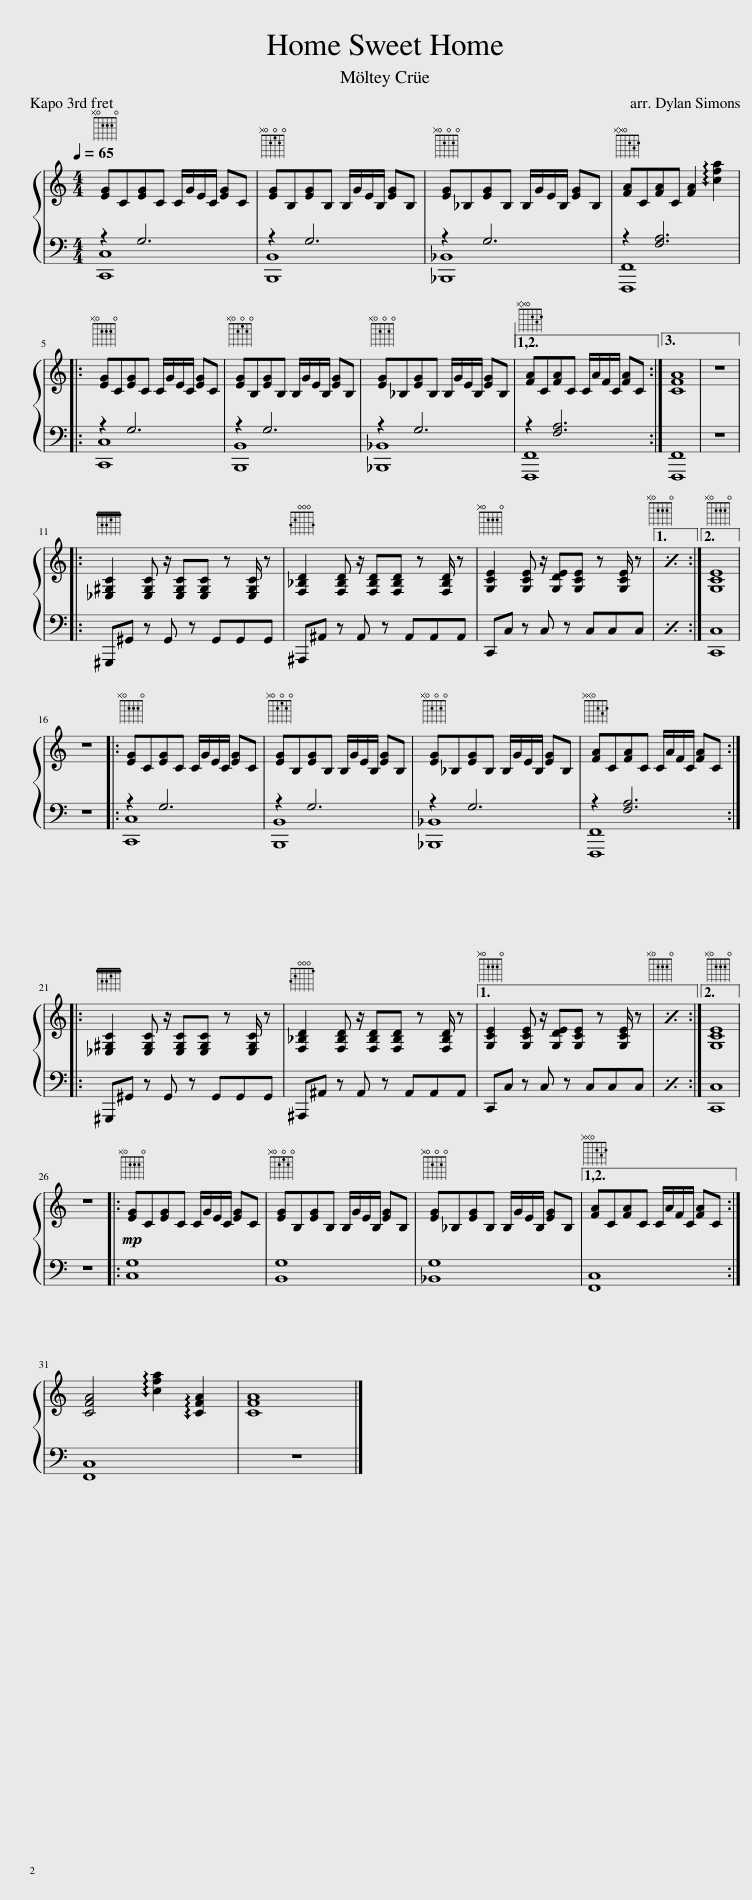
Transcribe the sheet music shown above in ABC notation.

X:1
%%score { 1 | ( 2 3 ) }
L:1/8
Q:1/4=65
M:4/4
I:linebreak $
K:C
V:1 treble
V:2 bass
V:3 bass
V:1
 [EG]C[EG]C C/G/E/C/ [EG]C | [EG]B,[EG]B, B,/G/E/B,/ [EG]B, | [EG]_B,[EG]B, B,/G/E/B,/ [EG]B, | [FA]C[FA]C [FA]2 !arpeggio![cfa]2 |:$ [EG]C[EG]C C/G/E/C/ [EG]C | %5
 [EG]B,[EG]B, B,/G/E/B,/ [EG]B, | [EG]_B,[EG]B, B,/G/E/B,/ [EG]B, |1,2 [FA]C[FA]C C/A/F/C/ [FA]C :|3 [CFA]8 | z8 |:$ %10
 [_E,^G,C]2 [E,G,C] z/ [E,G,C][E,G,C] z [E,G,C]/ z | [F,_B,D]2 [F,B,D] z/ [F,B,D][F,B,D] z [F,B,D]/ z | [G,CE]2 [G,CE] z/ [G,DE][G,CE] z [G,CE]/ z |1 x8 :|2 [G,CE]8 ||$ %15
 z8 |: [EG]C[EG]C C/G/E/C/ [EG]C | [EG]B,[EG]B, B,/G/E/B,/ [EG]B, | [EG]_B,[EG]B, B,/G/E/B,/ [EG]B, | [FA]C[FA]C C/A/F/C/ [FA]C ::$ %20
 [_E,^G,C]2 [E,G,C] z/ [E,G,C][E,G,C] z [E,G,C]/ z | [F,_B,D]2 [F,B,D] z/ [F,B,D][F,B,D] z [F,B,D]/ z |1 [G,CE]2 [G,CE] z/ [G,DE][G,CE] z [G,CE]/ z | x8 :|2 [G,CE]8 ||$ %25
 z8 |:!mp! [EG]C[EG]C C/G/E/C/ [EG]C | [EG]B,[EG]B, B,/G/E/B,/ [EG]B, | [EG]_B,[EG]B, B,/G/E/B,/ [EG]B, |1,2 [FA]C[FA]C C/A/F/C/ [FA]C :|$ %30
 [CFA]4 !arpeggio![cfa]2 !arpeggio![CFA]2 | [CFA]8 |] %32
V:2
 z2 G,6 | z2 G,6 | z2 G,6 | z2 [F,A,]6 |:$ z2 G,6 | %5
 z2 G,6 | z2 G,6 |1,2 z2 [F,A,]6 :|3 [F,,,F,,]8 | z8 |:$ %10
 ^G,,,^G,, z G,, z G,,G,,G,, | ^A,,,^A,, z A,, z A,,A,,A,, | C,,C, z C, z C,C,C, |1 x8 :|2 [C,,C,]8 ||$ %15
 z8 |: z2 G,6 | z2 G,6 | z2 G,6 | z2 [F,A,]6 ::$ %20
 ^G,,,^G,, z G,, z G,,G,,G,, | ^A,,,^A,, z A,, z A,,A,,A,, |1 C,,C, z C, z C,C,C, | x8 :|2 [C,,C,]8 ||$ %25
 z8 |: [C,G,]8 | [B,,G,]8 | [_B,,G,]8 |1,2 [F,,C,]8 :|$ %30
 [F,,C,]8 | z8 |] %32
V:3
 [C,,C,]8 | [B,,,B,,]8 | [_B,,,_B,,]8 | [F,,,F,,]8 |:$ [C,,C,]8 | %5
 [B,,,B,,]8 | [_B,,,_B,,]8 |1,2 [F,,,F,,]8 :|3 x8 | x8 |:$ %10
 x8 | x8 | x8 |1 x8 :|2 x8 ||$ %15
 x8 |: [C,,C,]8 | [B,,,B,,]8 | [_B,,,_B,,]8 | [F,,,F,,]8 ::$ %20
 x8 | x8 |1 x8 | x8 :|2 x8 ||$ %25
 x8 |: x8 | x8 | x8 |1,2 x8 :|$ %30
 x8 | x8 |] %32
